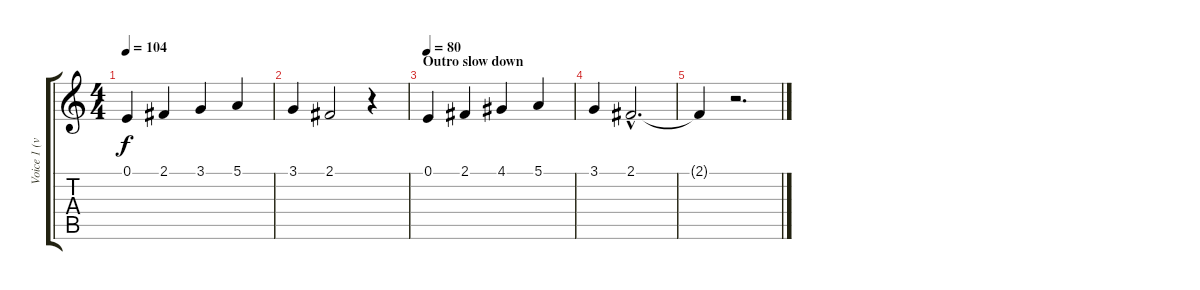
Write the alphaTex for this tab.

\track ("Voice 1 (verses)" "Voice 1 (v") {instrument clarinet}
\staff {score tabs}
\tuning (E4 B3 G3 D3 A2 E2) {hide}
\ts (4 4)
\tempo 104
\clef g2
\ks c
0.1.4{dy f} 2.1.4 3.1.4 5.1.4 |
3.1.4 2.1.2 r.4 |
\section ("" "Outro slow down")
\tempo 80
0.1.4 2.1.4 4.1.4 5.1.4 |
3.1.4 2.1{hac}.2{d} |
2.1{t}.4 r.2{d}
